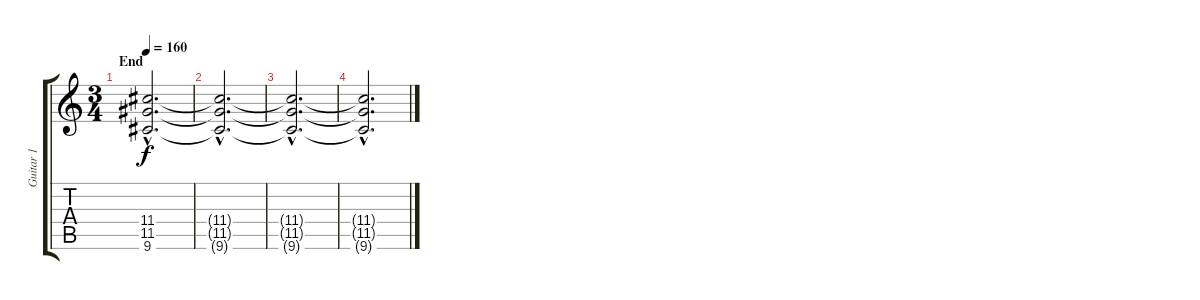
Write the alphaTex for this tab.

\track ("Guitar 1" "Guitar 1") {instrument distortionguitar}
\staff {score tabs}
\tuning (E4 B3 G3 D3 A2 E2) {hide}
\ts (3 4)
\section ("" "End")
\tempo 160
\clef g2
\ks c
(11.4{hac} 11.5{hac} 9.6{hac}).2{d dy f volume 0} |
(11.4{hac t} 11.5{hac t} 9.6{hac t}).2{d} |
(11.4{hac t} 11.5{hac t} 9.6{hac t}).2{d} |
(11.4{hac t} 11.5{hac t} 9.6{hac t}).2{d}
